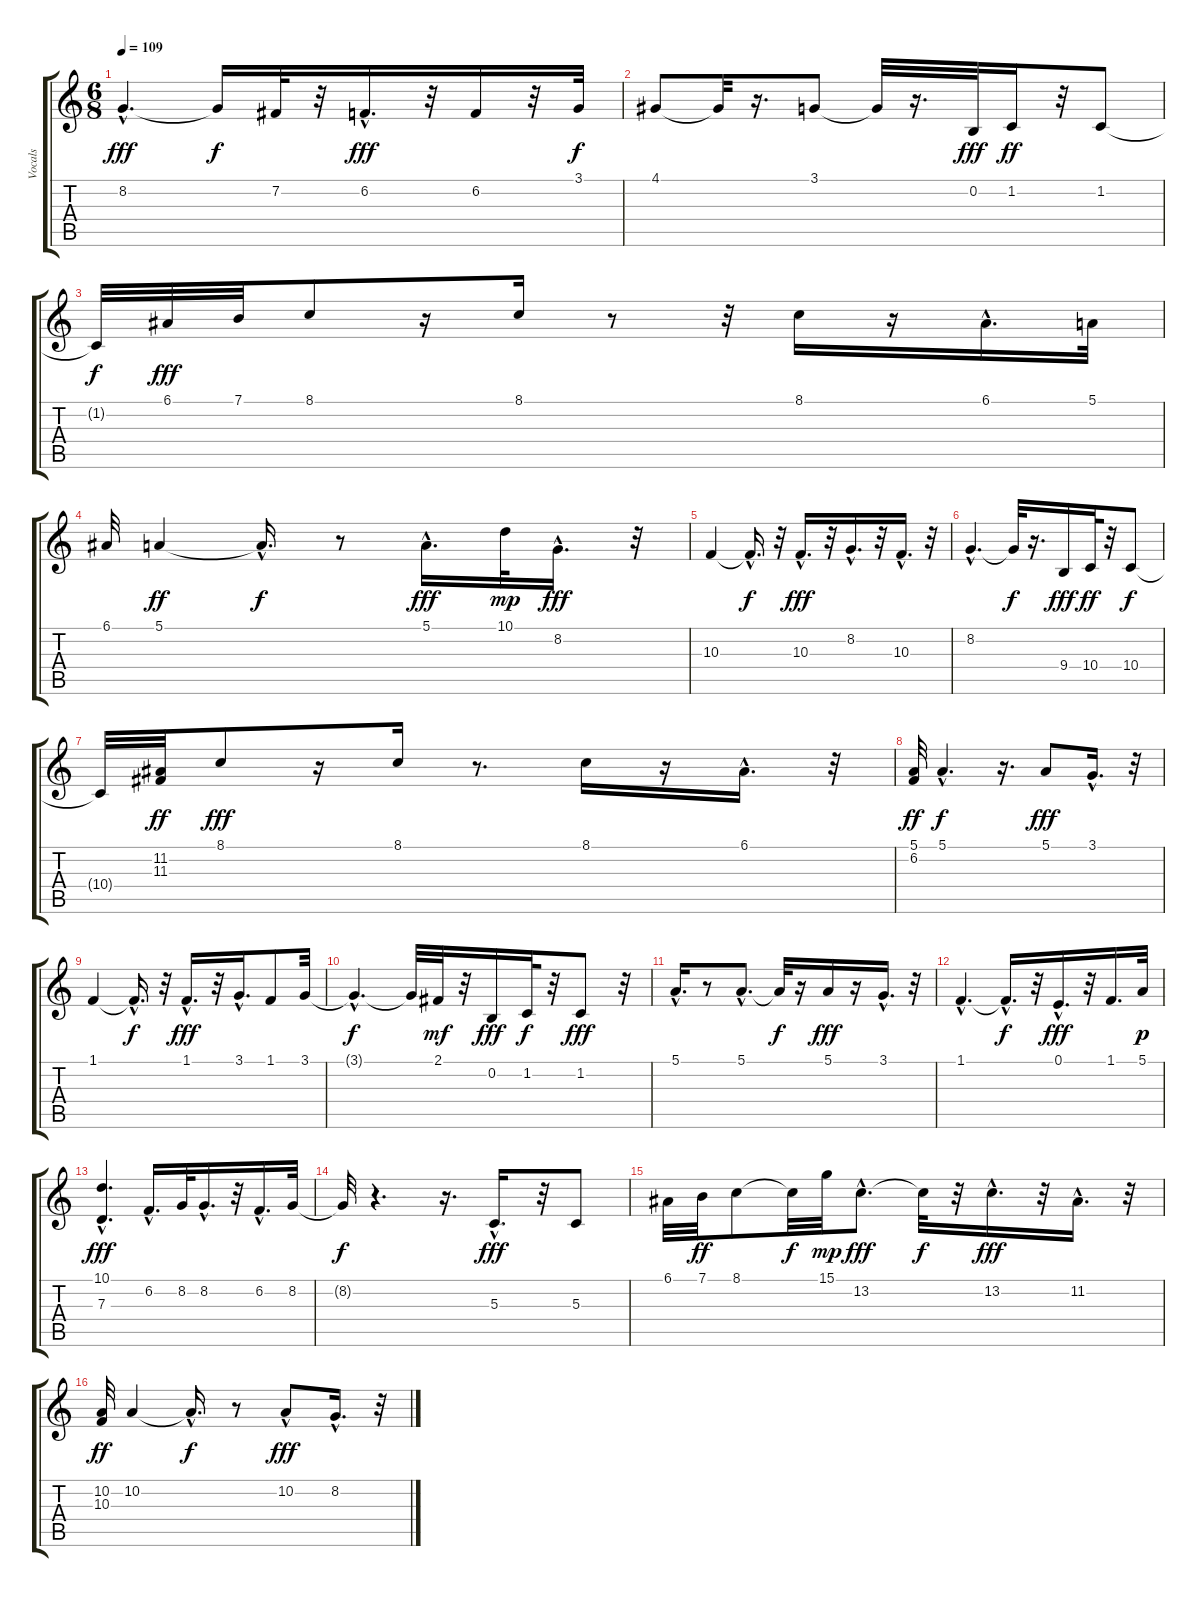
\track ("Vocals" "Vocals") {instrument tangoaccordion}
\staff {score tabs}
\tuning (E4 B3 G3 D3 A2 E2) {hide}
\ts (6 8)
\tempo 109
\clef g2
\ks c
8.2{hac}.4{d dy fff} 8.2{t}.16{dy f} 7.2.32 r.32 6.2{hac}.16{d dy fff} r.32 6.2.16 r.32 3.1.32{dy f} |
4.1.8 4.1{t}.32 r.16{d} 3.1.8 3.1{t}.32 r.16{d} 0.2.32{dy fff} 1.2.16{dy ff} r.32 1.2.8 |
1.2{t}.32{dy f} 6.1.32{dy fff} 7.1.32 8.1.8 r.16 8.1.16 r.8 r.32 8.1.16 r.16 6.1{hac}.16{d} 5.1.32 |
6.1.32 5.1.4{dy ff} 5.1{hac t}.16{d dy f} r.8 5.1{hac}.16{d dy fff} 10.1.32{dy mp} 8.2{hac}.16{d dy fff} r.32 |
10.3.4 10.3{hac t}.16{d dy f} r.32 10.3{hac}.16{d dy fff} r.32 8.2{hac}.16{d} r.32 10.3{hac}.16{d} r.32 |
8.2{hac}.4{d} 8.2{t}.32{dy f} r.16{d} 9.4.16{dy fff} 10.4.32{dy ff} r.32 10.4.8{dy f} |
10.4{t}.32 (11.2 11.3).32{dy ff} 8.1.8{dy fff} r.16 8.1.16 r.8{d} 8.1.16 r.16 6.1{hac}.16{d} r.32 |
(5.1 6.2).32{dy ff} 5.1{hac}.4{d dy f} r.16{d} 5.1.8{dy fff} 3.1{hac}.16{d} r.32 |
1.1.4 1.1{hac t}.16{d dy f} r.32 1.1{hac}.16{d dy fff} r.32 3.1{hac}.16{d} 1.1.8 3.1.32 |
3.1{hac t}.4{d dy f} 3.1{t}.32 2.1.32{dy mf} r.32 0.2.16{dy fff} 1.2.32{dy f} r.32 1.2.8{dy fff} r.32 |
5.1{hac}.16{d} r.8 5.1{hac}.8{d} 5.1{t}.32{dy f} r.16 5.1.16{dy fff} r.16 3.1{hac}.16{d} r.32 |
1.1{hac}.4{d} 1.1{hac t}.16{d dy f} r.32 0.1{hac}.16{d dy fff} r.32 1.1.16{d} 5.1.32{dy p} |
(10.1{hac} 7.3).4{d dy fff} 6.2{hac}.16{d} 8.2.32 8.2{hac}.16{d} r.32 6.2{hac}.16{d} 8.2.32 |
8.2{t}.32{dy f} r.4{d} r.16{d} 5.3{hac}.16{d dy fff} r.32 5.3.8 |
6.1.32 7.1.32{dy ff} 8.1.8 8.1{t}.32{dy f} 15.1.32{dy mp} 13.2{hac}.8{d dy fff} 13.2{t}.32{dy f} r.32 13.2{hac}.16{d dy fff} r.32 11.2{hac}.16{d} r.32 |
(10.2 10.3).32{dy ff} 10.2.4 10.2{hac t}.16{d dy f} r.8 10.2{hac}.8{dy fff} 8.2{hac}.16{d} r.32
